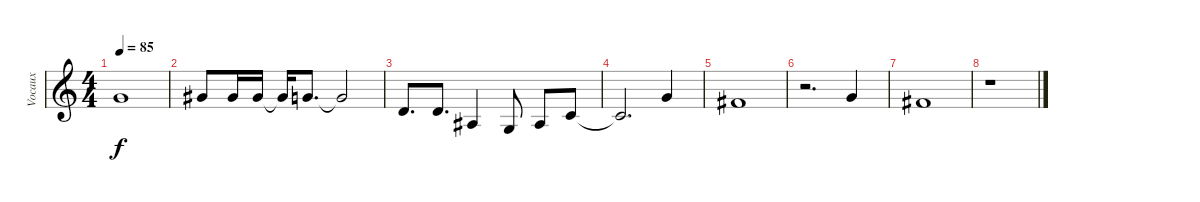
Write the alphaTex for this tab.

\track ("Vocaux" "Vocaux") {instrument oboe}
\staff {score}
\tuning (E4 C4 G3 C3 G2 C2) {hide}
\ts (4 4)
\tempo 85
\clef g2
\ks c
3.1.1{dy f} |
4.1.8 4.1.16 4.1.16 4.1{t}.16 3.1.8{d} 3.1{t}.2 |
2.2.8{d} 2.2.8{d} 3.3.4 0.3.8 3.3.8 0.2.8 |
0.2{t}.2{d} 3.1.4 |
2.1.1 |
r.2{d} 3.1.4 |
2.1.1 |
r.1
